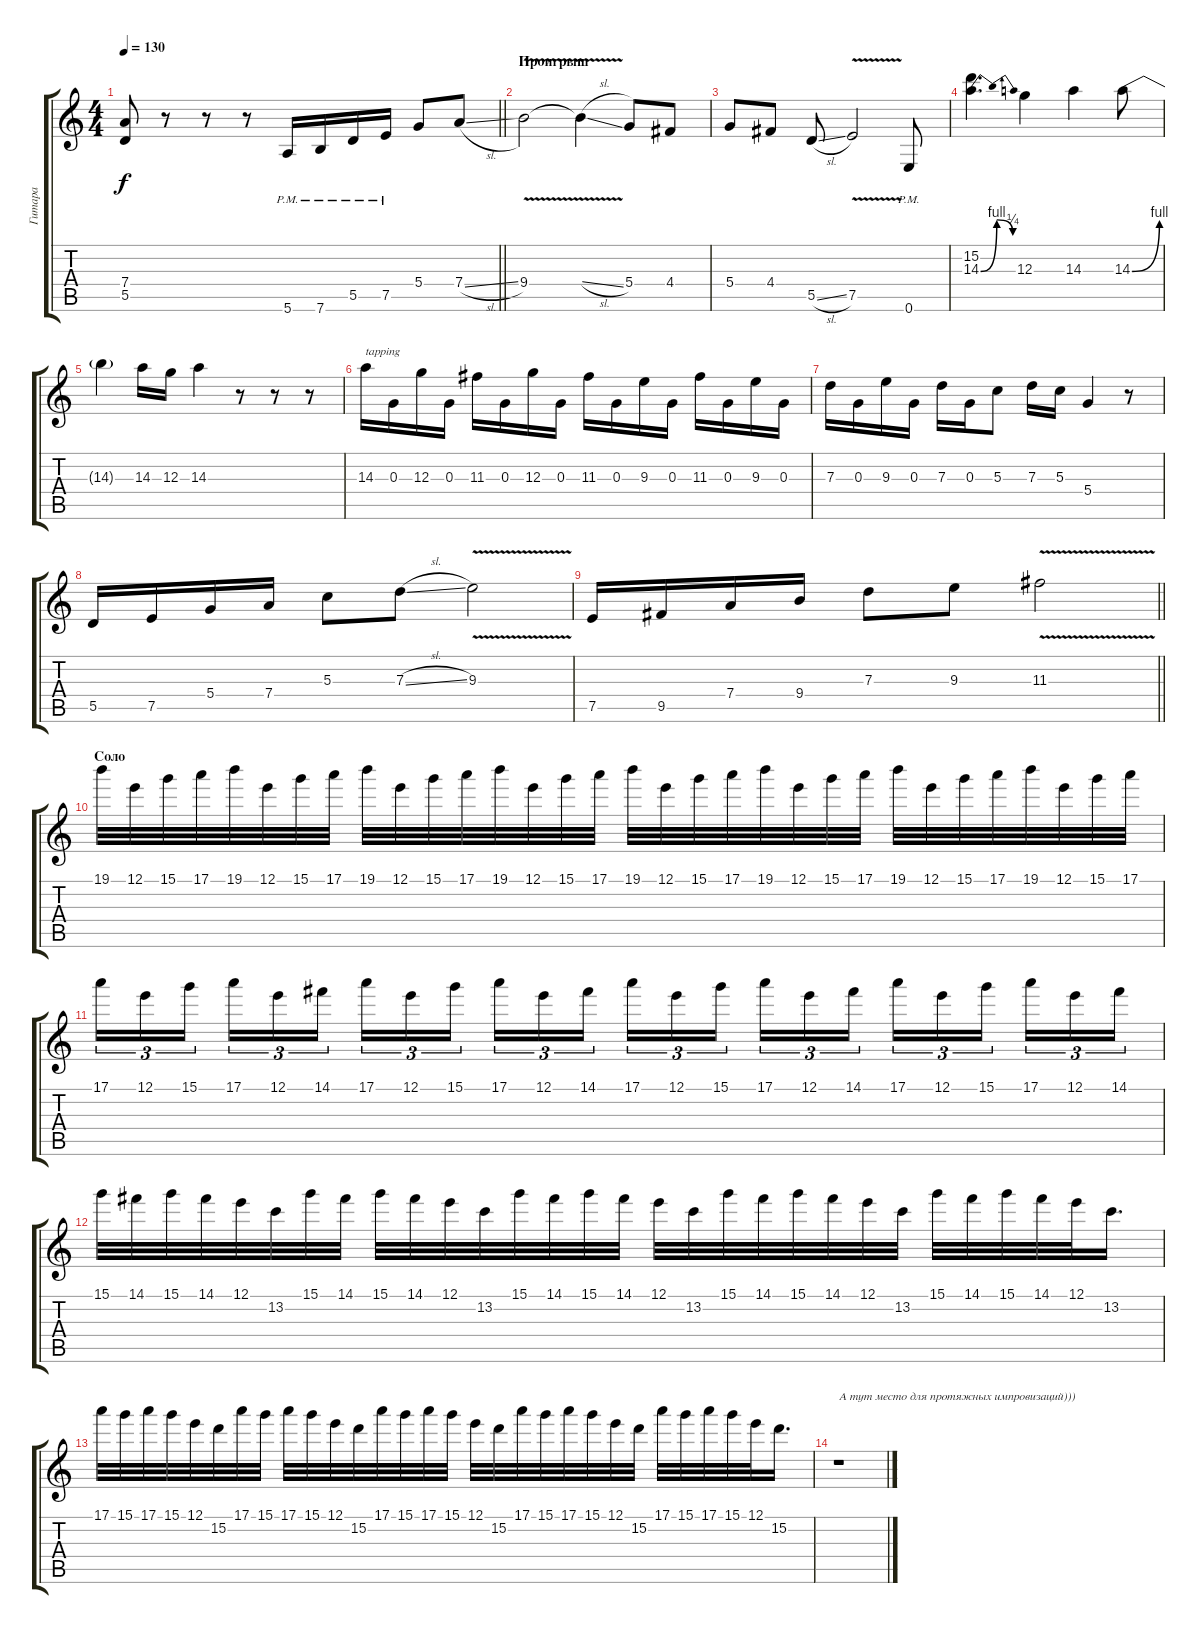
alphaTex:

\track ("Гитара" "Гитара") {instrument distortionguitar}
\staff {score tabs}
\tuning (E4 B3 G3 D3 A2 E2) {hide}
\ts (4 4)
\tempo 130
\clef g2
\barLineRight lightlight
\ks c
(7.4{t} 5.5{t}).8{dy f} r.8 r.8 r.8 5.6{pm}.16 7.6{pm}.16 5.5{pm}.16 7.5{pm}.16 5.4.8 7.4{sl}.8 |
\section ("" "Проигрыш")
9.4{v}.2 9.4{sl t}.4 5.4.8 4.4.8 |
5.4.8 4.4.8 5.5{sl}.8 7.5{v}.2 0.6{pm}.8 |
(15.2 14.3{be (bendrelease 0 0 15 4 36 4 60 1)}).4{d} 12.3.4 14.3.4 14.3{be (bend 0 0 60 4)}.8 |
14.3{t}.4 14.3.16 12.3.16 14.3.4 r.8 r.8 r.8 |
14.3.16{txt "tapping"} 0.3.16 12.3.16 0.3.16 11.3.16 0.3.16 12.3.16 0.3.16 11.3.16 0.3.16 9.3.16 0.3.16 11.3.16 0.3.16 9.3.16 0.3.16 |
7.3.16 0.3.16 9.3.16 0.3.16 7.3.16 0.3.16 5.3.8 7.3.16 5.3.16 5.4.4 r.8 |
5.5.16 7.5.16 5.4.16 7.4.16 5.3.8 7.3{sl}.8 9.3{v}.2 |
\barLineRight lightlight
7.5.16 9.5.16 7.4.16 9.4.16 7.3.8 9.3.8 11.3{v}.2 |
\section ("" "Соло")
19.1.32 12.1.32 15.1.32 17.1.32 19.1.32 12.1.32 15.1.32 17.1.32 19.1.32 12.1.32 15.1.32 17.1.32 19.1.32 12.1.32 15.1.32 17.1.32 19.1.32 12.1.32 15.1.32 17.1.32 19.1.32 12.1.32 15.1.32 17.1.32 19.1.32 12.1.32 15.1.32 17.1.32 19.1.32 12.1.32 15.1.32 17.1.32 |
17.1.16{tu (3 2)} 12.1.16{tu (3 2)} 15.1.16{tu (3 2) beam splitsecondary} 17.1.16{tu (3 2)} 12.1.16{tu (3 2)} 14.1.16{tu (3 2)} 17.1.16{tu (3 2)} 12.1.16{tu (3 2)} 15.1.16{tu (3 2) beam splitsecondary} 17.1.16{tu (3 2)} 12.1.16{tu (3 2)} 14.1.16{tu (3 2)} 17.1.16{tu (3 2)} 12.1.16{tu (3 2)} 15.1.16{tu (3 2) beam splitsecondary} 17.1.16{tu (3 2)} 12.1.16{tu (3 2)} 14.1.16{tu (3 2)} 17.1.16{tu (3 2)} 12.1.16{tu (3 2)} 15.1.16{tu (3 2) beam splitsecondary} 17.1.16{tu (3 2)} 12.1.16{tu (3 2)} 14.1.16{tu (3 2)} |
15.1.32 14.1.32 15.1.32 14.1.32 12.1.32 13.2.32 15.1.32 14.1.32 15.1.32 14.1.32 12.1.32 13.2.32 15.1.32 14.1.32 15.1.32 14.1.32 12.1.32 13.2.32 15.1.32 14.1.32 15.1.32 14.1.32 12.1.32 13.2.32 15.1.32 14.1.32 15.1.32 14.1.32 12.1.32 13.2.16{d} |
17.1.32 15.1.32 17.1.32 15.1.32 12.1.32 15.2.32 17.1.32 15.1.32 17.1.32 15.1.32 12.1.32 15.2.32 17.1.32 15.1.32 17.1.32 15.1.32 12.1.32 15.2.32 17.1.32 15.1.32 17.1.32 15.1.32 12.1.32 15.2.32 17.1.32 15.1.32 17.1.32 15.1.32 12.1.32 15.2.16{d} |
r.1{txt "А тут место для протяжных импровизаций)))"}
